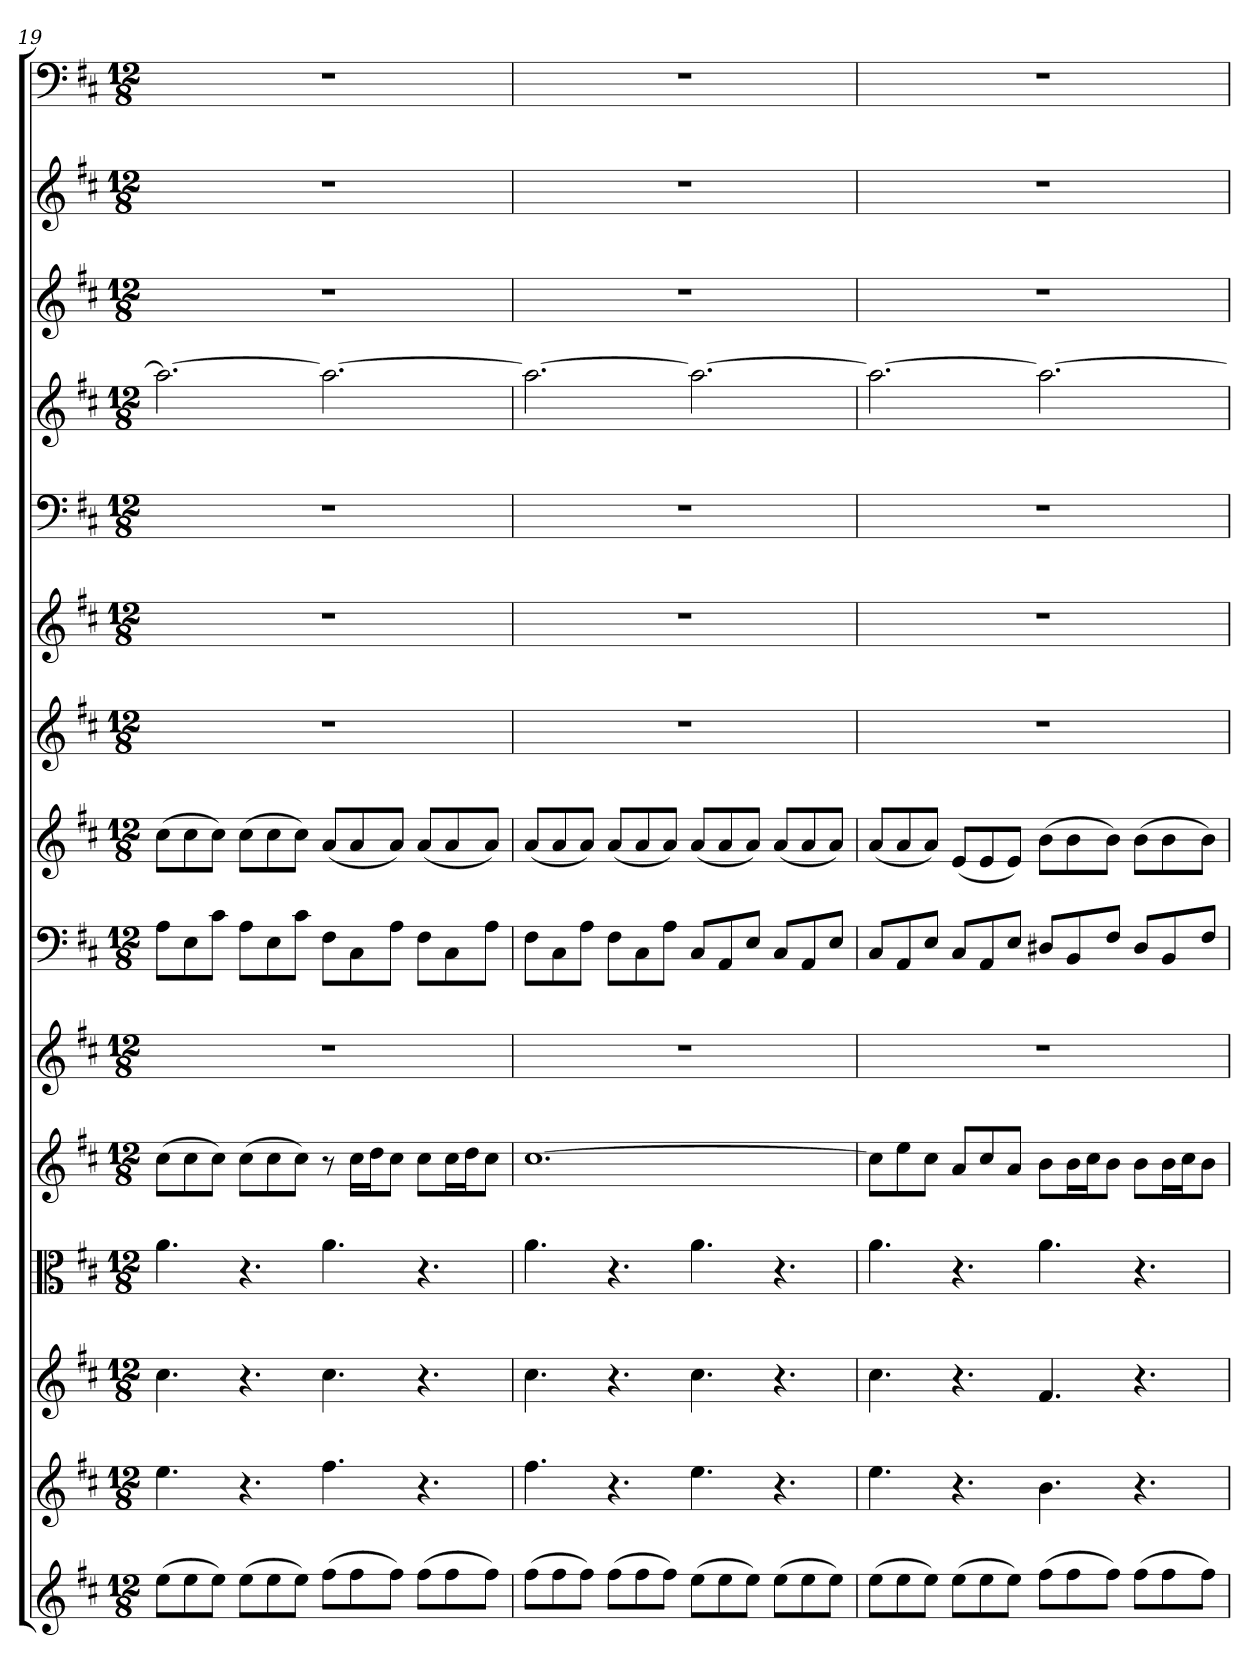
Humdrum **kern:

**kern	**kern	**kern	**kern	**kern	**kern	**kern	**kern	**kern	**kern	**kern	**kern	**kern	**kern	**kern
*part15	*part14	*part13	*part12	*part11	*part10	*part9	*part8	*part7	*part6	*part5	*part4	*part3	*part2	*part1
*staff15	*staff14	*staff13	*staff12	*staff11	*staff10	*staff9	*staff8	*staff7	*staff6	*staff5	*staff4	*staff3	*staff2	*staff1
*clefG2	*clefG2	*clefG2	*clefC3	*clefG2	*clefG2	*clefF4	*clefG2	*clefG2	*clefG2	*clefF4	*clefG2	*clefG2	*clefG2	*clefF4
*k[f#c#]	*k[f#c#]	*k[f#c#]	*k[f#c#]	*k[f#c#]	*k[f#c#]	*k[f#c#]	*k[f#c#]	*k[f#c#]	*k[f#c#]	*k[f#c#]	*k[f#c#]	*k[f#c#]	*k[f#c#]	*k[f#c#]
*D:	*D:	*D:	*D:	*D:	*D:	*D:	*D:	*D:	*D:	*D:	*D:	*D:	*D:	*D:
*M12/8	*M12/8	*M12/8	*M12/8	*M12/8	*M12/8	*M12/8	*M12/8	*M12/8	*M12/8	*M12/8	*M12/8	*M12/8	*M12/8	*M12/8
=19	=19	=19	=19	=19	=19	=19	=19	=19	=19	=19	=19	=19	=19	=19
(8ee\L	4.ee\	4.cc#\	4.a\	(8cc#\L	1.r	8A\L	(8cc#\L	1.r	1.r	1.r	2.aa\_	1.r	1.r	1.r
8ee\	.	.	.	8cc#\	.	8E\	8cc#\	.	.	.	.	.	.	.
8ee\J)	.	.	.	8cc#\J)	.	8c#\J	8cc#\J)	.	.	.	.	.	.	.
(8ee\L	4.r	4.r	4.r	(8cc#\L	.	8A\L	(8cc#\L	.	.	.	.	.	.	.
8ee\	.	.	.	8cc#\	.	8E\	8cc#\	.	.	.	.	.	.	.
8ee\J)	.	.	.	8cc#\J)	.	8c#\J	8cc#\J)	.	.	.	.	.	.	.
(8ff#\L	4.ff#\	4.cc#\	4.a\	8r	.	8F#\L	(8a/L	.	.	.	2.aa\_	.	.	.
8ff#\	.	.	.	16cc#\LL	.	8C#\	8a/	.	.	.	.	.	.	.
.	.	.	.	16dd\J	.	.	.	.	.	.	.	.	.	.
8ff#\J)	.	.	.	8cc#\J	.	8A\J	8a/J)	.	.	.	.	.	.	.
(8ff#\L	4.r	4.r	4.r	8cc#\L	.	8F#\L	(8a/L	.	.	.	.	.	.	.
8ff#\	.	.	.	16cc#\L	.	8C#\	8a/	.	.	.	.	.	.	.
.	.	.	.	16dd\J	.	.	.	.	.	.	.	.	.	.
8ff#\J)	.	.	.	8cc#\J	.	8A\J	8a/J)	.	.	.	.	.	.	.
=20	=20	=20	=20	=20	=20	=20	=20	=20	=20	=20	=20	=20	=20	=20
(8ff#\L	4.ff#\	4.cc#\	4.a\	[1.cc#\	1.r	8F#\L	(8a/L	1.r	1.r	1.r	2.aa\_	1.r	1.r	1.r
8ff#\	.	.	.	.	.	8C#\	8a/	.	.	.	.	.	.	.
8ff#\J)	.	.	.	.	.	8A\J	8a/J)	.	.	.	.	.	.	.
(8ff#\L	4.r	4.r	4.r	.	.	8F#\L	(8a/L	.	.	.	.	.	.	.
8ff#\	.	.	.	.	.	8C#\	8a/	.	.	.	.	.	.	.
8ff#\J)	.	.	.	.	.	8A\J	8a/J)	.	.	.	.	.	.	.
(8ee\L	4.ee\	4.cc#\	4.a\	.	.	8C#/L	(8a/L	.	.	.	2.aa\_	.	.	.
8ee\	.	.	.	.	.	8AA/	8a/	.	.	.	.	.	.	.
8ee\J)	.	.	.	.	.	8E/J	8a/J)	.	.	.	.	.	.	.
(8ee\L	4.r	4.r	4.r	.	.	8C#/L	(8a/L	.	.	.	.	.	.	.
8ee\	.	.	.	.	.	8AA/	8a/	.	.	.	.	.	.	.
8ee\J)	.	.	.	.	.	8E/J	8a/J)	.	.	.	.	.	.	.
=21	=21	=21	=21	=21	=21	=21	=21	=21	=21	=21	=21	=21	=21	=21
(8ee\L	4.ee\	4.cc#\	4.a\	8cc#\L]	1.r	8C#/L	(8a/L	1.r	1.r	1.r	2.aa\_	1.r	1.r	1.r
8ee\	.	.	.	8ee\	.	8AA/	8a/	.	.	.	.	.	.	.
8ee\J)	.	.	.	8cc#\J	.	8E/J	8a/J)	.	.	.	.	.	.	.
(8ee\L	4.r	4.r	4.r	8a/L	.	8C#/L	(8e/L	.	.	.	.	.	.	.
8ee\	.	.	.	8cc#/	.	8AA/	8e/	.	.	.	.	.	.	.
8ee\J)	.	.	.	8a/J	.	8E/J	8e/J)	.	.	.	.	.	.	.
(8ff#\L	4.b\	4.f#/	4.a\	8b\L	.	8D#X/L	(8b\L	.	.	.	2.aa\_	.	.	.
8ff#\	.	.	.	16b\L	.	8BB/	8b\	.	.	.	.	.	.	.
.	.	.	.	16cc#\J	.	.	.	.	.	.	.	.	.	.
8ff#\J)	.	.	.	8b\J	.	8F#/J	8b\J)	.	.	.	.	.	.	.
(8ff#\L	4.r	4.r	4.r	8b\L	.	8D#/L	(8b\L	.	.	.	.	.	.	.
8ff#\	.	.	.	16b\L	.	8BB/	8b\	.	.	.	.	.	.	.
.	.	.	.	16cc#\J	.	.	.	.	.	.	.	.	.	.
8ff#\J)	.	.	.	8b\J	.	8F#/J	8b\J)	.	.	.	.	.	.	.
=	=	=	=	=	=	=	=	=	=	=	=	=	=	=
*-	*-	*-	*-	*-	*-	*-	*-	*-	*-	*-	*-	*-	*-	*-
